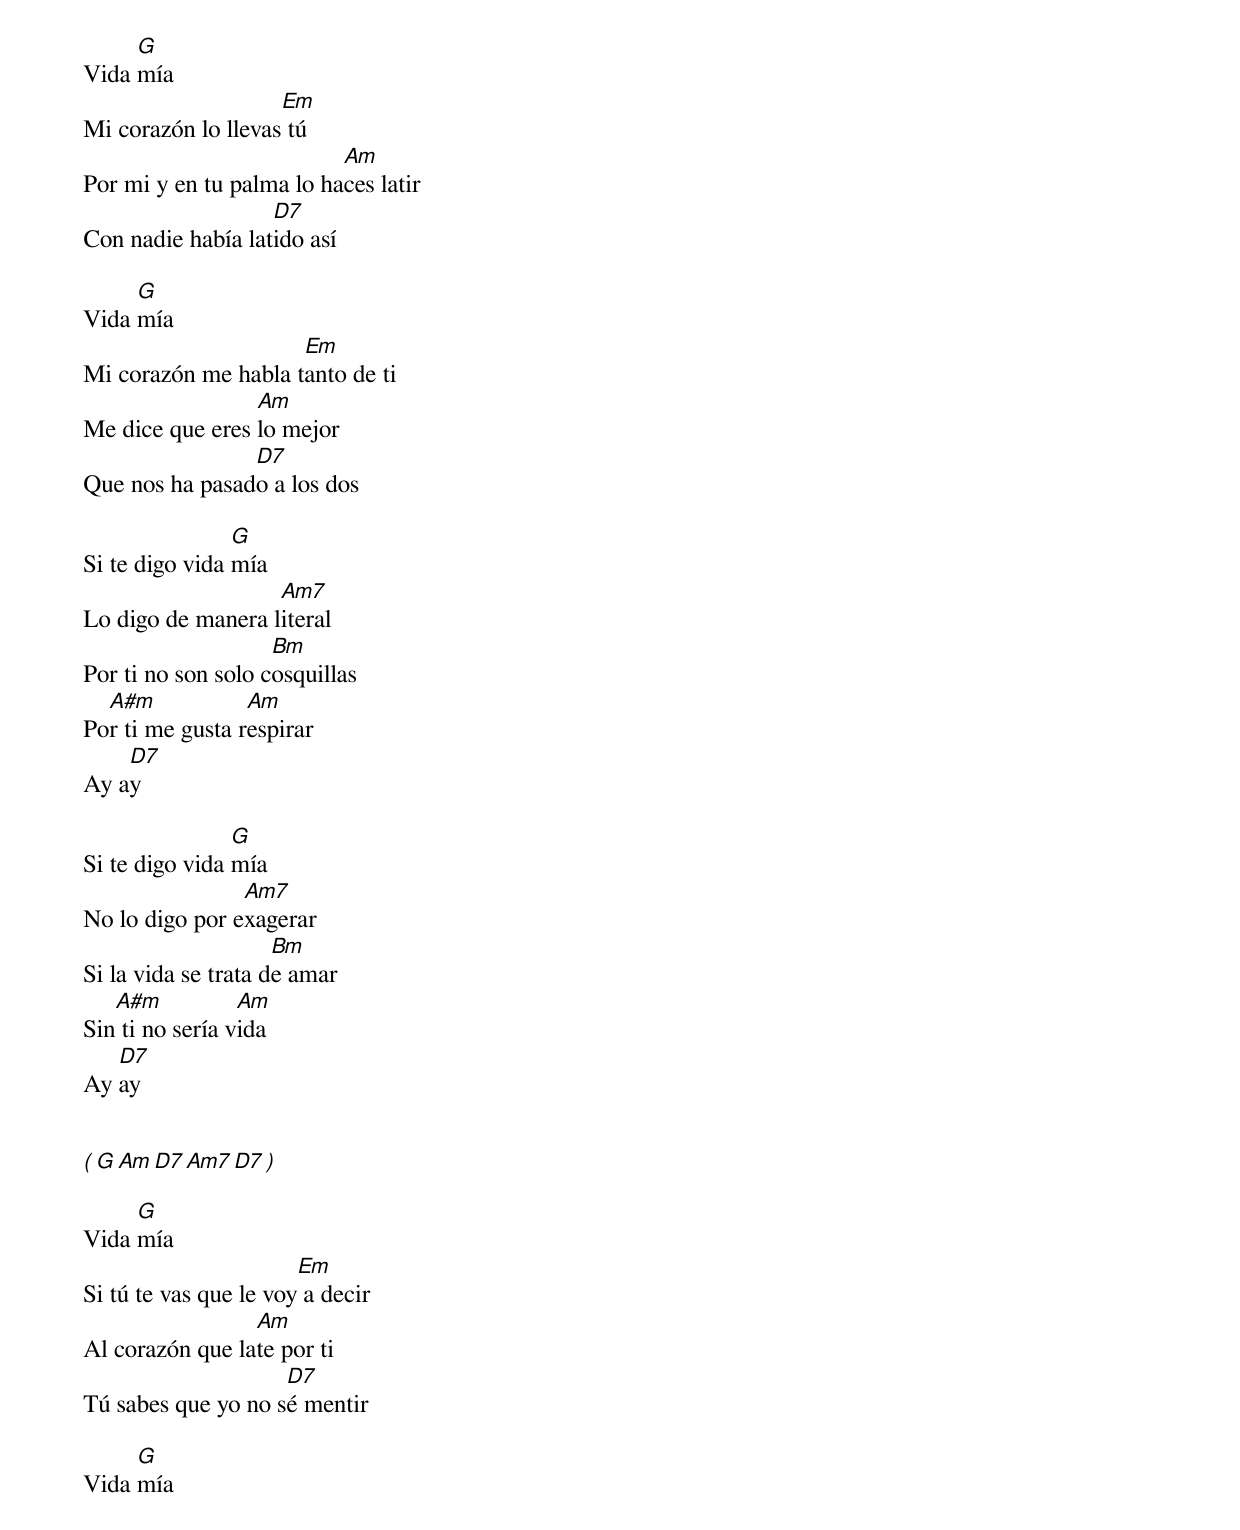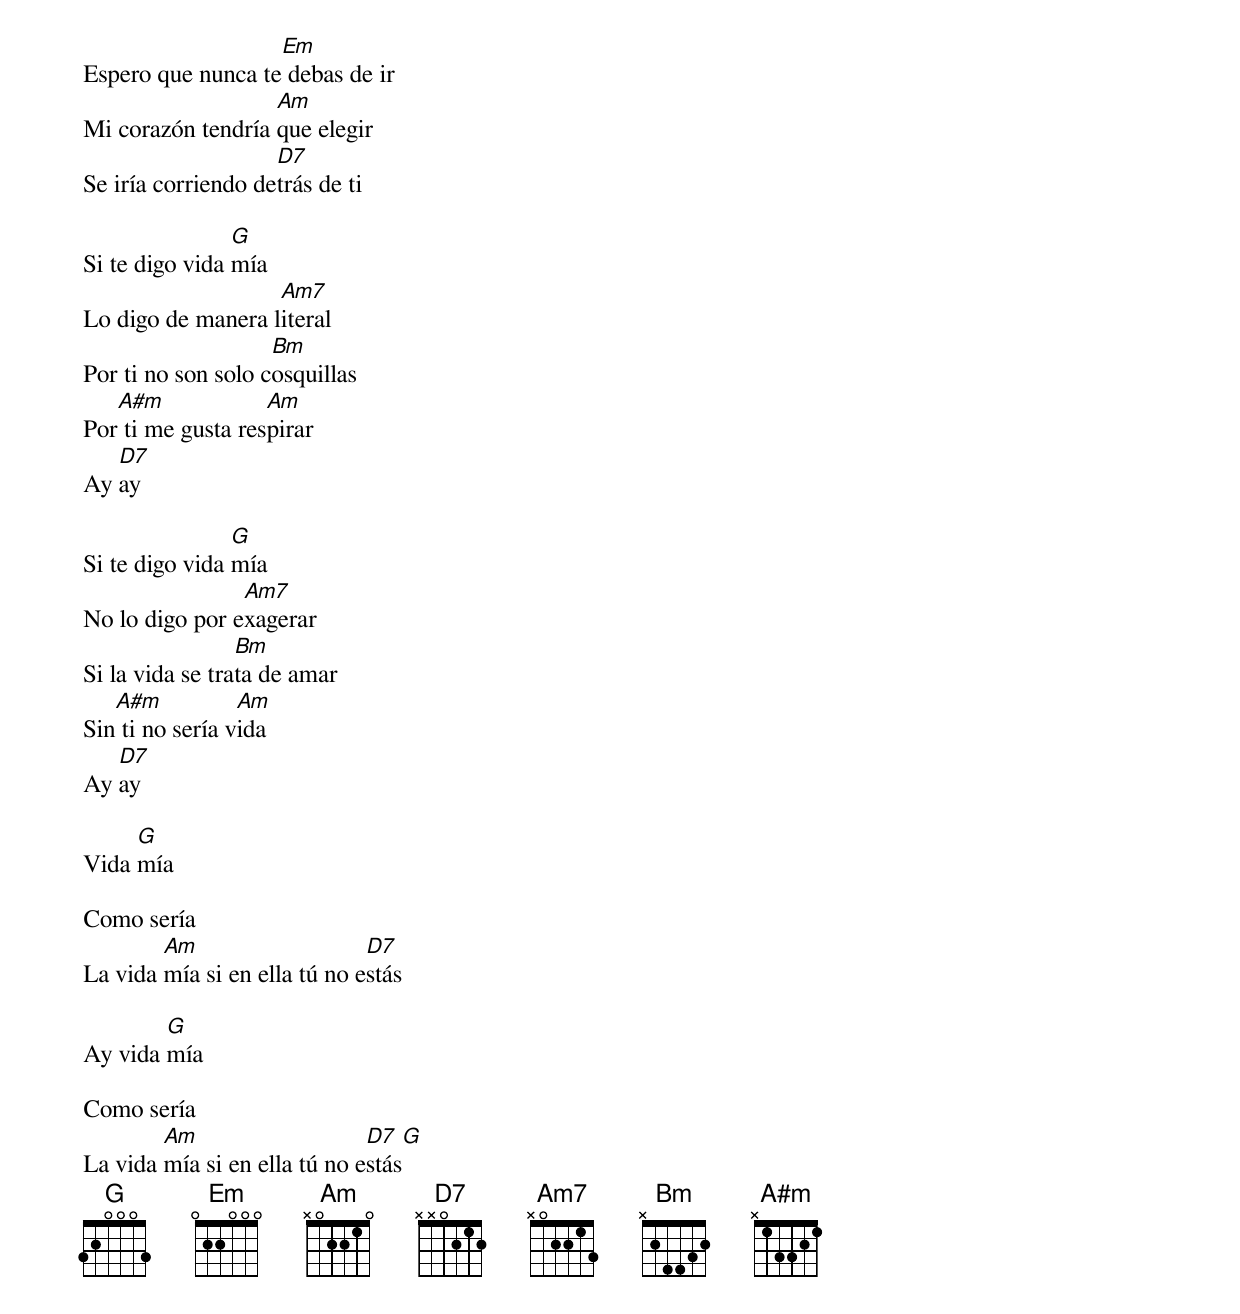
     G
Vida mía
                    Em
Mi corazón lo llevas tú
                          Am
Por mi y en tu palma lo haces latir
                   D7
Con nadie había latido así

     G
Vida mía
                     Em
Mi corazón me habla tanto de ti
                 Am
Me dice que eres lo mejor
                D7
Que nos ha pasado a los dos

                G
Si te digo vida mía
                   Am7
Lo digo de manera literal
                    Bm
Por ti no son solo cosquillas
  A#m            Am
Por ti me gusta respirar
    D7
Ay ay

                G
Si te digo vida mía
                Am7
No lo digo por exagerar
                     Bm
Si la vida se trata de amar
   A#m           Am
Sin ti no sería vida
   D7
Ay ay


( G  Am  D7  Am7  D7 )

     G
Vida mía
                       Em
Si tú te vas que le voy a decir
                 Am
Al corazón que late por ti
                    D7
Tú sabes que yo no sé mentir

     G
Vida mía
                   Em
Espero que nunca te debas de ir
                   Am
Mi corazón tendría que elegir
                    D7
Se iría corriendo detrás de ti

                G
Si te digo vida mía
                   Am7
Lo digo de manera literal
                    Bm
Por ti no son solo cosquillas
   A#m             Am
Por ti me gusta respirar
   D7
Ay ay

                G
Si te digo vida mía
                Am7
No lo digo por exagerar
                 Bm
Si la vida se trata de amar
   A#m           Am
Sin ti no sería vida
   D7
Ay ay

     G
Vida mía

Como sería
        Am                    D7
La vida mía si en ella tú no estás

        G
Ay vida mía

Como sería
        Am                    D7   G
La vida mía si en ella tú no estás
